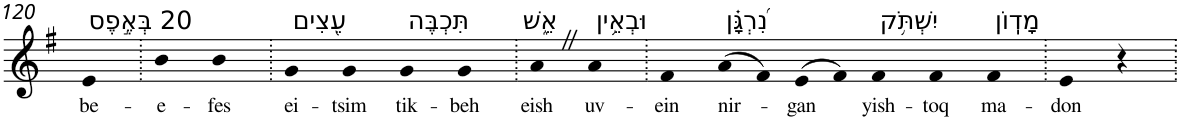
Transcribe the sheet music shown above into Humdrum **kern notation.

**kern	**text
*part1	*part1
*staff1	*staff1
*I"Piano	*
*I'Pno	*
!!LO:PB:g=z
*clefG2	*
*k[f#]	*
*G:	*
=120	=120
!LO:TX:a:t=20 בְּאֶ֣פֶס	!
!	!LO:LY:b
4e	be-
=121.	=121.
!	!LO:LY:b
4b	-e-
!	!LO:LY:b
4b	-fes
=122.	=122.
!LO:TX:a:t=עֵ֭צִים	!
!	!LO:LY:b
4g	ei-
!	!LO:LY:b
4g	-tsim
!LO:TX:a:t=תִּכְבֶּה	!
!	!LO:LY:b
4g	tik-
!	!LO:LY:b
4g	-beh
=123.	=123.
!LO:TX:a:t=אֵ֑שׁ	!
!	!LO:LY:b
4aZ	eish
!LO:TX:a:t=וּבְאֵ֥ין	!
!	!LO:LY:b
4a	uv-
=124.	=124.
!	!LO:LY:b
4f#	-ein
!LO:TX:a:t=נִ֝רְגָּ֗ן	!
!	!LO:LY:b
(>8a	nir-
8f#)	.
!	!LO:LY:b
(>8e	-gan
8f#)	.
!LO:TX:a:t=יִשְׁתֹּ֥ק	!
!	!LO:LY:b
4f#	yish-
!	!LO:LY:b
4f#	-toq
!LO:TX:a:t=מָדֽוֹן	!
!	!LO:LY:b
4f#	ma-
=125.	=125.
!	!LO:LY:b
4e	-don
4r	.
=.	=.
*-	*-
